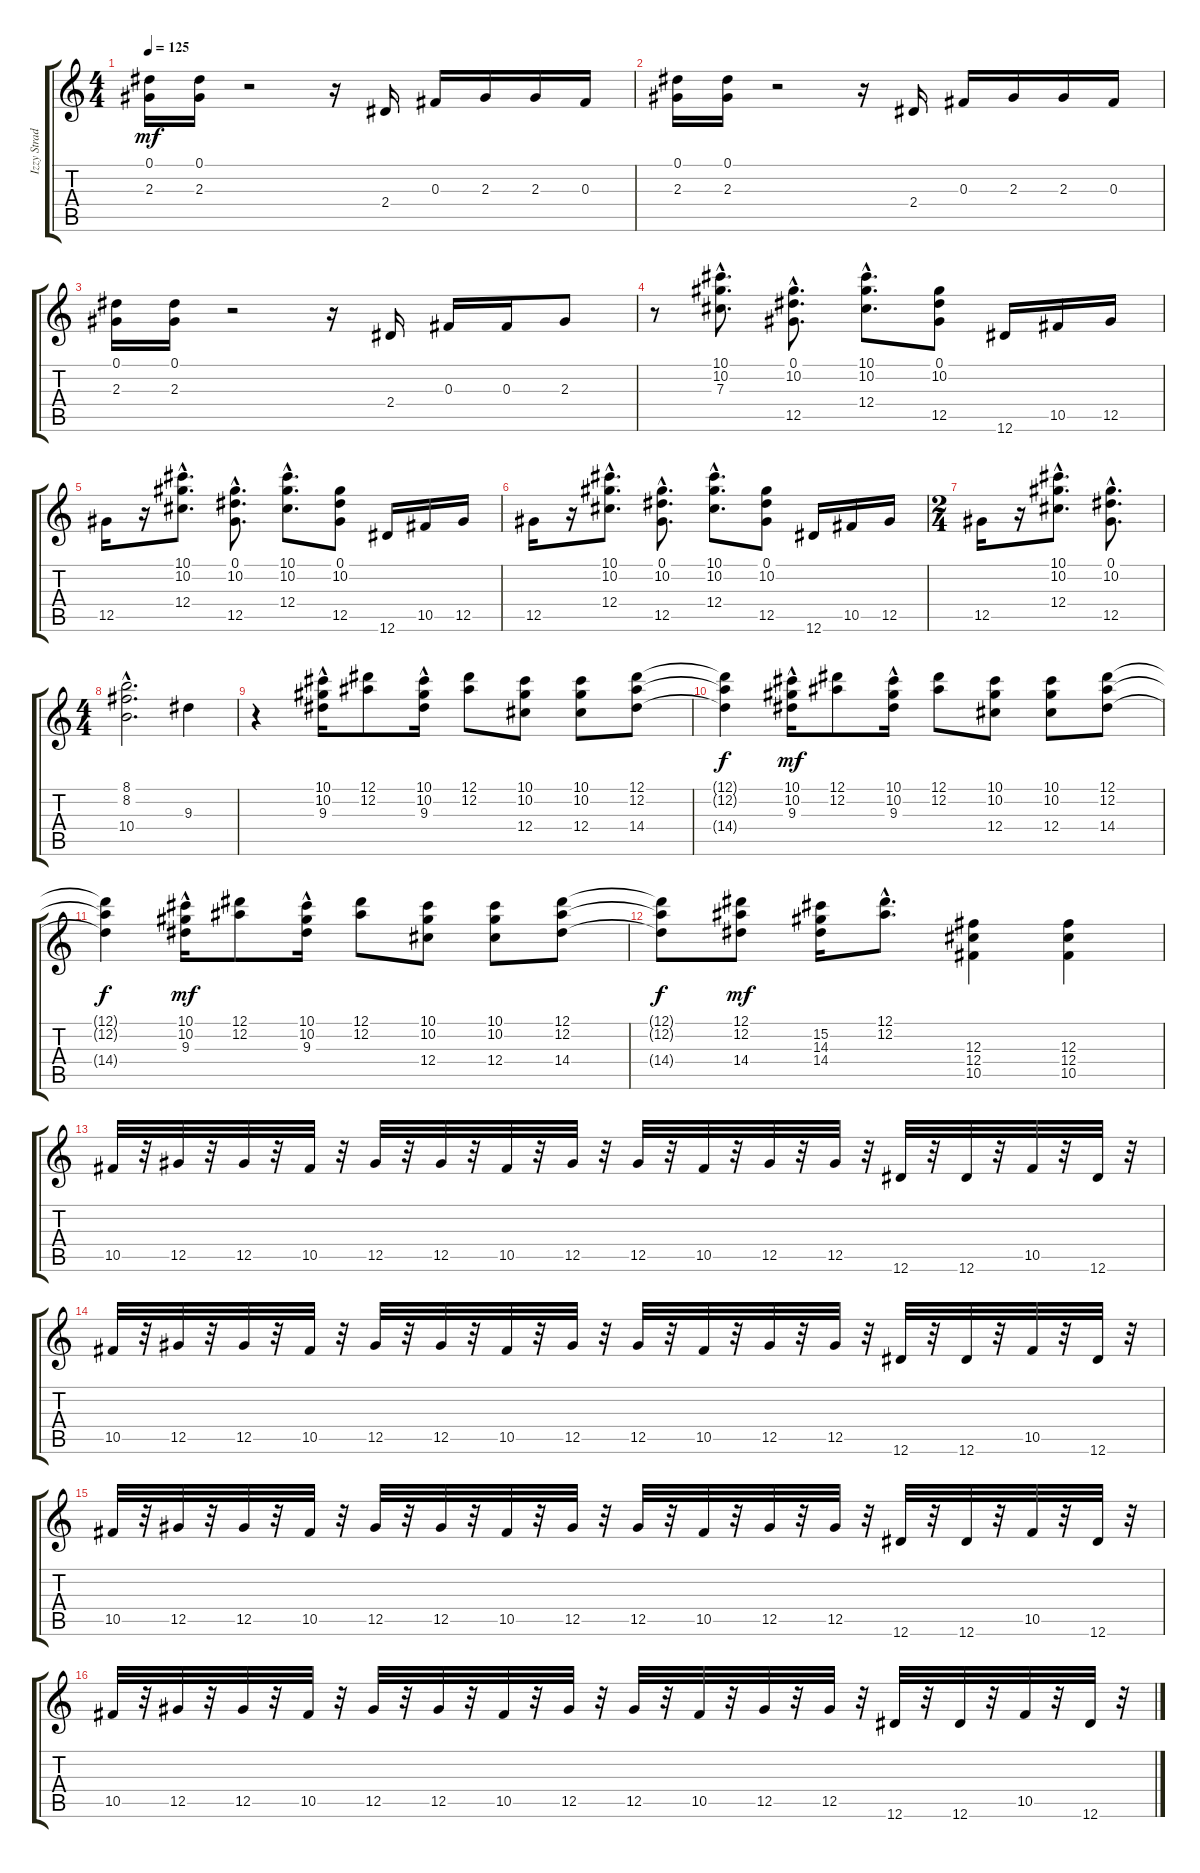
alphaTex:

\track ("Izzy Stradlin" "Izzy Strad") {instrument overdrivenguitar}
\staff {score tabs}
\tuning (Eb4 Bb3 Gb3 Db3 Ab2 Eb2) {hide}
\ts (4 4)
\tempo 125
\clef g2
\ks c
(0.1 2.3).16{dy mf} (0.1 2.3).16 r.2 r.16 2.4.16 0.3.16 2.3.16 2.3.16 0.3.16 |
(0.1 2.3).16 (0.1 2.3).16 r.2 r.16 2.4.16 0.3.16 2.3.16 2.3.16 0.3.16 |
(0.1 2.3).16 (0.1 2.3).16 r.2 r.16 2.4.16 0.3.16 0.3.16 2.3.8 |
r.8 (10.1{hac} 10.2{hac} 7.3{hac}).8{d} (0.1{hac} 10.2{hac} 12.5{hac}).8{d} (10.1{hac} 10.2{hac} 12.4{hac}).8{d} (0.1 10.2 12.5).8 12.6.16 10.5.16 12.5.16 |
12.5.16 r.16 (10.1{hac} 10.2{hac} 12.4{hac}).8{d} (0.1{hac} 10.2{hac} 12.5{hac}).8{d} (10.1{hac} 10.2{hac} 12.4{hac}).8{d} (0.1 10.2 12.5).8 12.6.16 10.5.16 12.5.16 |
12.5.16 r.16 (10.1{hac} 10.2{hac} 12.4{hac}).8{d} (0.1{hac} 10.2{hac} 12.5{hac}).8{d} (10.1{hac} 10.2{hac} 12.4{hac}).8{d} (0.1 10.2 12.5).8 12.6.16 10.5.16 12.5.16 |
\ts (2 4)
12.5.16 r.16 (10.1{hac} 10.2{hac} 12.4{hac}).8{d} (0.1{hac} 10.2{hac} 12.5{hac}).8{d} |
\ts (4 4)
(8.1{hac} 8.2{hac} 10.4{hac}).2{d} 9.3.4 |
r.4 (10.1 10.2 9.3{hac}).16 (12.1 12.2).8 (10.1 10.2 9.3{hac}).16 (12.1 12.2).8 (10.1 10.2 12.4).8 (10.1 10.2 12.4).8 (12.1 12.2 14.4).8 |
(12.1{t} 12.2{t} 14.4{t}).4{dy f} (10.1 10.2 9.3{hac}).16{dy mf} (12.1 12.2).8 (10.1 10.2 9.3{hac}).16 (12.1 12.2).8 (10.1 10.2 12.4).8 (10.1 10.2 12.4).8 (12.1 12.2 14.4).8 |
(12.1{t} 12.2{t} 14.4{t}).4{dy f} (10.1 10.2 9.3{hac}).16{dy mf} (12.1 12.2).8 (10.1 10.2 9.3{hac}).16 (12.1 12.2).8 (10.1 10.2 12.4).8 (10.1 10.2 12.4).8 (12.1 12.2 14.4).8 |
(12.1{t} 12.2{t} 14.4{t}).8{dy f} (12.1 12.2 14.4).8{dy mf} (15.2 14.3 14.4).16 (12.1{hac} 12.2{hac}).8{d} (12.3 12.4 10.5).4 (12.3 12.4 10.5).4 |
10.5.32 r.32 12.5.32 r.32 12.5.32 r.32 10.5.32 r.32 12.5.32 r.32 12.5.32 r.32 10.5.32 r.32 12.5.32 r.32 12.5.32 r.32 10.5.32 r.32 12.5.32 r.32 12.5.32 r.32 12.6.32 r.32 12.6.32 r.32 10.5.32 r.32 12.6.32 r.32 |
10.5.32 r.32 12.5.32 r.32 12.5.32 r.32 10.5.32 r.32 12.5.32 r.32 12.5.32 r.32 10.5.32 r.32 12.5.32 r.32 12.5.32 r.32 10.5.32 r.32 12.5.32 r.32 12.5.32 r.32 12.6.32 r.32 12.6.32 r.32 10.5.32 r.32 12.6.32 r.32 |
10.5.32 r.32 12.5.32 r.32 12.5.32 r.32 10.5.32 r.32 12.5.32 r.32 12.5.32 r.32 10.5.32 r.32 12.5.32 r.32 12.5.32 r.32 10.5.32 r.32 12.5.32 r.32 12.5.32 r.32 12.6.32 r.32 12.6.32 r.32 10.5.32 r.32 12.6.32 r.32 |
10.5.32 r.32 12.5.32 r.32 12.5.32 r.32 10.5.32 r.32 12.5.32 r.32 12.5.32 r.32 10.5.32 r.32 12.5.32 r.32 12.5.32 r.32 10.5.32 r.32 12.5.32 r.32 12.5.32 r.32 12.6.32 r.32 12.6.32 r.32 10.5.32 r.32 12.6.32 r.32
